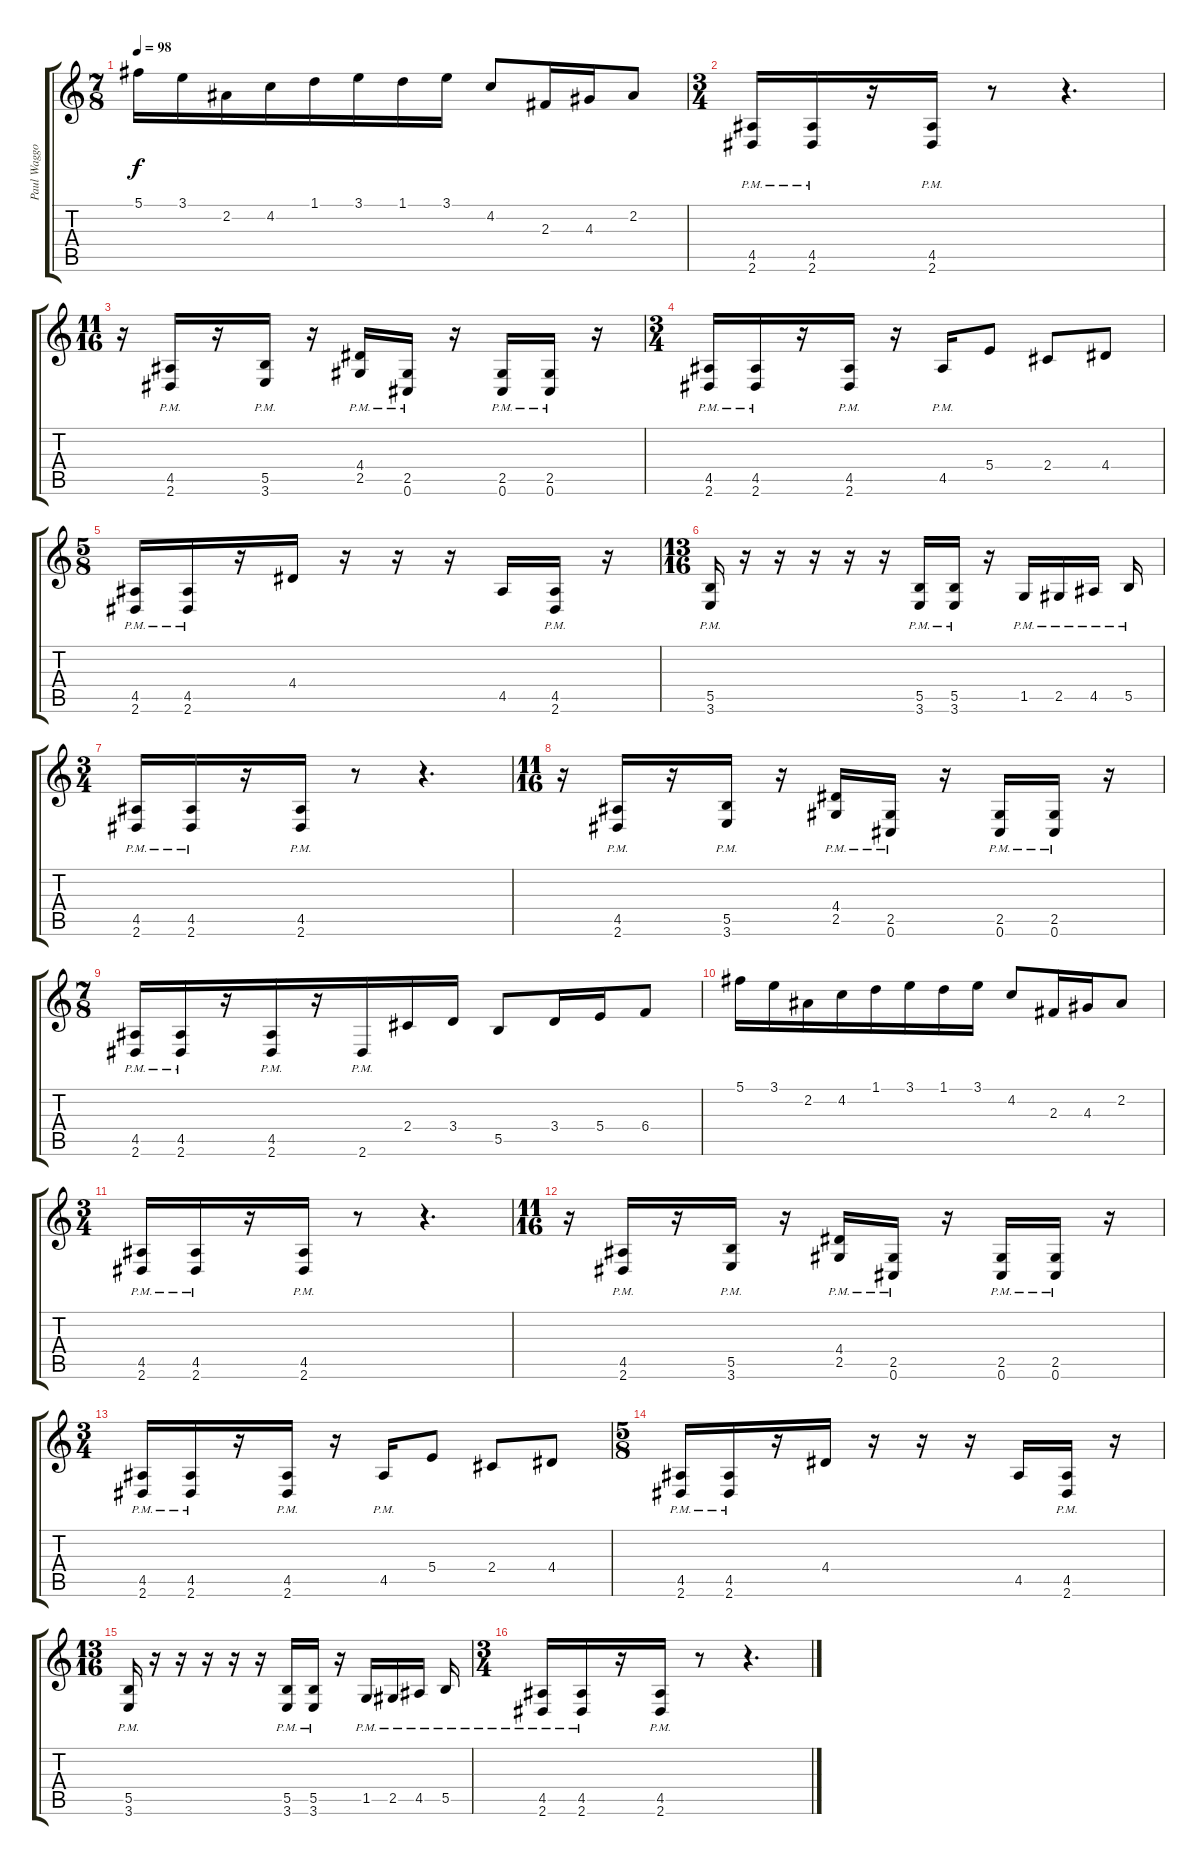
\track ("Paul Waggoner - Rhythm" "Paul Waggo") {instrument distortionguitar}
\staff {score tabs}
\tuning (Db4 Ab3 E3 B2 Gb2 Db2) {hide}
\ts (7 8)
\tempo 98
\clef g2
\ks c
5.1.16{dy f} 3.1.16 2.2.16 4.2.16 1.1.16 3.1.16 1.1.16 3.1.16 4.2.8 2.3.16 4.3.16 2.2.8 |
\ts (3 4)
(4.5{pm} 2.6{pm}).16 (4.5{pm} 2.6{pm}).16 r.16 (4.5{pm} 2.6{pm}).16 r.8 r.4{d} |
\ts (11 16)
r.16 (4.5{pm} 2.6{pm}).16 r.16 (5.5{pm} 3.6{pm}).16 r.16 (4.4{pm} 2.5{pm}).16 (2.5{pm} 0.6{pm}).16 r.16 (2.5{pm} 0.6{pm}).16 (2.5{pm} 0.6{pm}).16 r.16 |
\ts (3 4)
(4.5{pm} 2.6{pm}).16 (4.5{pm} 2.6{pm}).16 r.16 (4.5{pm} 2.6{pm}).16 r.16 4.5{pm}.16 5.4.8 2.4.8 4.4.8 |
\ts (5 8)
(4.5{pm} 2.6{pm}).16 (4.5{pm} 2.6{pm}).16 r.16 4.4.16 r.16 r.16 r.16 4.5.16 (4.5{pm} 2.6{pm}).16 r.16 |
\ts (13 16)
(5.5{pm} 3.6{pm}).16 r.16 r.16 r.16 r.16 r.16 (5.5{pm} 3.6{pm}).16 (5.5{pm} 3.6{pm}).16 r.16 1.5{pm}.16 2.5{pm}.16 4.5{pm}.16 5.5{pm}.16 |
\ts (3 4)
(4.5{pm} 2.6{pm}).16 (4.5{pm} 2.6{pm}).16 r.16 (4.5{pm} 2.6{pm}).16 r.8 r.4{d} |
\ts (11 16)
r.16 (4.5{pm} 2.6{pm}).16 r.16 (5.5{pm} 3.6{pm}).16 r.16 (4.4{pm} 2.5{pm}).16 (2.5{pm} 0.6{pm}).16 r.16 (2.5{pm} 0.6{pm}).16 (2.5{pm} 0.6{pm}).16 r.16 |
\ts (7 8)
(4.5{pm} 2.6{pm}).16 (4.5{pm} 2.6{pm}).16 r.16 (4.5{pm} 2.6{pm}).16 r.16 2.6{pm}.16 2.4.16 3.4.16 5.5.8 3.4.16 5.4.16 6.4.8 |
5.1.16 3.1.16 2.2.16 4.2.16 1.1.16 3.1.16 1.1.16 3.1.16 4.2.8 2.3.16 4.3.16 2.2.8 |
\ts (3 4)
(4.5{pm} 2.6{pm}).16 (4.5{pm} 2.6{pm}).16 r.16 (4.5{pm} 2.6{pm}).16 r.8 r.4{d} |
\ts (11 16)
r.16 (4.5{pm} 2.6{pm}).16 r.16 (5.5{pm} 3.6{pm}).16 r.16 (4.4{pm} 2.5{pm}).16 (2.5{pm} 0.6{pm}).16 r.16 (2.5{pm} 0.6{pm}).16 (2.5{pm} 0.6{pm}).16 r.16 |
\ts (3 4)
(4.5{pm} 2.6{pm}).16 (4.5{pm} 2.6{pm}).16 r.16 (4.5{pm} 2.6{pm}).16 r.16 4.5{pm}.16 5.4.8 2.4.8 4.4.8 |
\ts (5 8)
(4.5{pm} 2.6{pm}).16 (4.5{pm} 2.6{pm}).16 r.16 4.4.16 r.16 r.16 r.16 4.5.16 (4.5{pm} 2.6{pm}).16 r.16 |
\ts (13 16)
(5.5{pm} 3.6{pm}).16 r.16 r.16 r.16 r.16 r.16 (5.5{pm} 3.6{pm}).16 (5.5{pm} 3.6{pm}).16 r.16 1.5{pm}.16 2.5{pm}.16 4.5{pm}.16 5.5{pm}.16 |
\ts (3 4)
(4.5{pm} 2.6{pm}).16 (4.5{pm} 2.6{pm}).16 r.16 (4.5{pm} 2.6{pm}).16 r.8 r.4{d}
